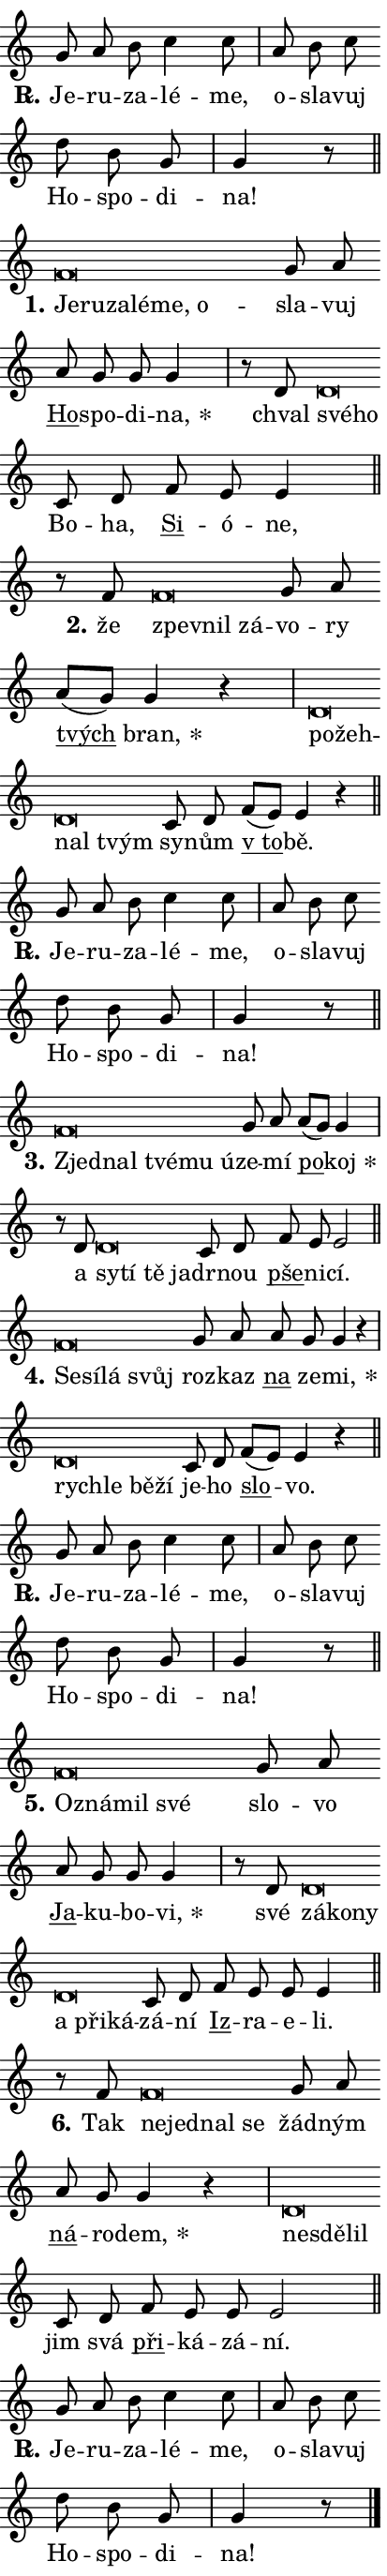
\version "2.24.0"
\header { tagline = "" }
\paper {
  indent = 0\cm
  top-margin = 0\cm
  right-margin = 0.13\cm % to fit lyric hyphens
  bottom-margin = 0\cm
  left-margin = 0\cm
  paper-width = 7\cm
  page-breaking = #ly:one-page-breaking
  system-system-spacing.basic-distance = #11
  score-system-spacing.basic-distance = #11
  ragged-last = ##f
}


%% Author: Thomas Morley
%% https://lists.gnu.org/archive/html/lilypond-user/2020-05/msg00002.html
#(define (line-position grob)
"Returns position of @var[grob} in current system:
   @code{'start}, if at first time-step
   @code{'end}, if at last time-step
   @code{'middle} otherwise
"
  (let* ((col (ly:item-get-column grob))
         (ln (ly:grob-object col 'left-neighbor))
         (rn (ly:grob-object col 'right-neighbor))
         (col-to-check-left (if (ly:grob? ln) ln col))
         (col-to-check-right (if (ly:grob? rn) rn col))
         (break-dir-left
           (and
             (ly:grob-property col-to-check-left 'non-musical #f)
             (ly:item-break-dir col-to-check-left)))
         (break-dir-right
           (and
             (ly:grob-property col-to-check-right 'non-musical #f)
             (ly:item-break-dir col-to-check-right))))
        (cond ((eqv? 1 break-dir-left) 'start)
              ((eqv? -1 break-dir-right) 'end)
              (else 'middle))))

#(define (tranparent-at-line-position vctor)
  (lambda (grob)
  "Relying on @code{line-position} select the relevant enry from @var{vctor}.
Used to determine transparency,"
    (case (line-position grob)
      ((end) (not (vector-ref vctor 0)))
      ((middle) (not (vector-ref vctor 1)))
      ((start) (not (vector-ref vctor 2))))))

noteHeadBreakVisibility =
#(define-music-function (break-visibility)(vector?)
"Makes @code{NoteHead}s transparent relying on @var{break-visibility}"
#{
  \override NoteHead.transparent =
    #(tranparent-at-line-position break-visibility)
#})

#(define delete-ledgers-for-transparent-note-heads
  (lambda (grob)
    "Reads whether a @code{NoteHead} is transparent.
If so this @code{NoteHead} is removed from @code{'note-heads} from
@var{grob}, which is supposed to be @code{LedgerLineSpanner}.
As a result ledgers are not printed for this @code{NoteHead}"
    (let* ((nhds-array (ly:grob-object grob 'note-heads))
           (nhds-list
             (if (ly:grob-array? nhds-array)
                 (ly:grob-array->list nhds-array)
                 '()))
           ;; Relies on the transparent-property being done before
           ;; Staff.LedgerLineSpanner.after-line-breaking is executed.
           ;; This is fragile ...
           (to-keep
             (remove
               (lambda (nhd)
                 (ly:grob-property nhd 'transparent #f))
               nhds-list)))
      ;; TODO find a better method to iterate over grob-arrays, similiar
      ;; to filter/remove etc for lists
      ;; For now rebuilt from scratch
      (set! (ly:grob-object grob 'note-heads)  '())
      (for-each
        (lambda (nhd)
          (ly:pointer-group-interface::add-grob grob 'note-heads nhd))
        to-keep))))

squashNotes = {
  \override NoteHead.X-extent = #'(-0.2 . 0.2)
  \override NoteHead.Y-extent = #'(-0.75 . 0)
  \override NoteHead.stencil =
    #(lambda (grob)
       (let ((pos (ly:grob-property grob 'staff-position)))
         (begin
           (if (< pos -7) (display "ERROR: Lower brevis then expected\n") (display "OK: Expected brevis position\n"))
           (if (<= pos -6) ly:text-interface::print ly:note-head::print))))
}
unSquashNotes = {
  \revert NoteHead.X-extent
  \revert NoteHead.Y-extent
  \revert NoteHead.stencil
}

hideNotes = \noteHeadBreakVisibility #begin-of-line-visible
unHideNotes = \noteHeadBreakVisibility #all-visible

% work-around for resetting accidentals
% https://lilypond.org/doc/v2.23/Documentation/notation/displaying-rhythms#unmetered-music
cadenzaMeasure = {
  \cadenzaOff
  \partial 1024 s1024
  \cadenzaOn
}

#(define-markup-command (accent layout props text) (markup?)
  "Underline accented syllable"
  (interpret-markup layout props
    #{\markup \override #'(offset . 4.3) \underline { #text }#}))

responsum = \markup \concat {
  "R" \hspace #-1.05 \path #0.1 #'((moveto 0 0.07) (lineto 0.9 0.8)) \hspace #0.05 "."
}

spaceSize = #0.6828661417322834 % exact space size for TeX Gyre Schola

\layout {
  \context {
    \Staff
    \remove "Time_signature_engraver"
    \override LedgerLineSpanner.after-line-breaking = #delete-ledgers-for-transparent-note-heads
  }
  \context {
    \Lyrics {
      \override LyricSpace.minimum-distance = \spaceSize
      \override LyricText.font-name = #"TeX Gyre Schola"
      \override LyricText.font-size = 1
      \override StanzaNumber.font-name = #"TeX Gyre Schola Bold"
      \override StanzaNumber.font-size = 1
    }
  }
  \context {
    \Score 
    \override NoteHead.text =
      #(lambda (grob) 
        (let ((pos (ly:grob-property grob 'staff-position)))
          #{\markup {
            \combine
              \halign #-0.55 \raise #(if (= pos -6) 0 0.5) \override #'(thickness . 2) \draw-line #'(3.2 . 0)
              \musicglyph "noteheads.sM1"
          }#}))
  }
}

% magnetic-lyrics.ily
%
%   written by
%     Jean Abou Samra <jean@abou-samra.fr>
%     Werner Lemberg <wl@gnu.org>
%
%   adapted by
%     Jiri Hon <jiri.hon@gmail.com>
%
% Version 2022-Apr-15

% https://www.mail-archive.com/lilypond-user@gnu.org/msg149350.html

#(define (Left_hyphen_pointer_engraver context)
   "Collect syllable-hyphen-syllable occurrences in lyrics and store
them in properties.  This engraver only looks to the left.  For
example, if the lyrics input is @code{foo -- bar}, it does the
following.

@itemize @bullet
@item
Set the @code{text} property of the @code{LyricHyphen} grob between
@q{foo} and @q{bar} to @code{foo}.

@item
Set the @code{left-hyphen} property of the @code{LyricText} grob with
text @q{foo} to the @code{LyricHyphen} grob between @q{foo} and
@q{bar}.
@end itemize

Use this auxiliary engraver in combination with the
@code{lyric-@/text::@/apply-@/magnetic-@/offset!} hook."
   (let ((hyphen #f)
         (text #f))
     (make-engraver
      (acknowledgers
       ((lyric-syllable-interface engraver grob source-engraver)
        (set! text grob)))
      (end-acknowledgers
       ((lyric-hyphen-interface engraver grob source-engraver)
        ;(when (not (grob::has-interface grob 'lyric-space-interface))
          (set! hyphen grob)));)
      ((stop-translation-timestep engraver)
       (when (and text hyphen)
         (ly:grob-set-object! text 'left-hyphen hyphen))
       (set! text #f)
       (set! hyphen #f)))))

#(define (lyric-text::apply-magnetic-offset! grob)
   "If the space between two syllables is less than the value in
property @code{LyricText@/.details@/.squash-threshold}, move the right
syllable to the left so that it gets concatenated with the left
syllable.

Use this function as a hook for
@code{LyricText@/.after-@/line-@/breaking} if the
@code{Left_@/hyphen_@/pointer_@/engraver} is active."
   (let ((hyphen (ly:grob-object grob 'left-hyphen #f)))
     (when hyphen
       (let ((left-text (ly:spanner-bound hyphen LEFT)))
         (when (grob::has-interface left-text 'lyric-syllable-interface)
           (let* ((common (ly:grob-common-refpoint grob left-text X))
                  (this-x-ext (ly:grob-extent grob common X))
                  (left-x-ext
                   (begin
                     ;; Trigger magnetism for left-text.
                     (ly:grob-property left-text 'after-line-breaking)
                     (ly:grob-extent left-text common X)))
                  ;; `delta` is the gap width between two syllables.
                  (delta (- (interval-start this-x-ext)
                            (interval-end left-x-ext)))
                  (details (ly:grob-property grob 'details))
                  (threshold (assoc-get 'squash-threshold details 0.2)))
             (when (< delta threshold)
               (let* (;; We have to manipulate the input text so that
                      ;; ligatures crossing syllable boundaries are not
                      ;; disabled.  For languages based on the Latin
                      ;; script this is essentially a beautification.
                      ;; However, for non-Western scripts it can be a
                      ;; necessity.
                      (lt (ly:grob-property left-text 'text))
                      (rt (ly:grob-property grob 'text))
                      (is-space (grob::has-interface hyphen 'lyric-space-interface))
                      (space (if is-space " " ""))
                      (extra-delta (if is-space spaceSize 0))
                      ;; Append new syllable.
                      (ltrt-space (if (and (string? lt) (string? rt))
                                (string-append lt space rt)
                                (make-concat-markup (list lt space rt))))
                      ;; Right-align `ltrt` to the right side.
                      (ltrt-space-markup (grob-interpret-markup
                               grob
                               (make-translate-markup
                                (cons (interval-length this-x-ext) 0)
                                (make-right-align-markup ltrt-space)))))
                 (begin
                   ;; Don't print `left-text`.
                   (ly:grob-set-property! left-text 'stencil #f)
                   ;; Set text and stencil (which holds all collected
                   ;; syllables so far) and shift it to the left.
                   (ly:grob-set-property! grob 'text ltrt-space)
                   (ly:grob-set-property! grob 'stencil ltrt-space-markup)
                   (ly:grob-translate-axis! grob (- (- delta extra-delta)) X))))))))))


#(define (lyric-hyphen::displace-bounds-first grob)
   ;; Make very sure this callback isn't triggered too early.
   (let ((left (ly:spanner-bound grob LEFT))
         (right (ly:spanner-bound grob RIGHT)))
     (ly:grob-property left 'after-line-breaking)
     (ly:grob-property right 'after-line-breaking)
     (ly:lyric-hyphen::print grob)))

squashThreshold = #0.4

\layout {
  \context {
    \Lyrics
    \consists #Left_hyphen_pointer_engraver
    \override LyricText.after-line-breaking =
      #lyric-text::apply-magnetic-offset!
    \override LyricHyphen.stencil = #lyric-hyphen::displace-bounds-first
    \override LyricText.details.squash-threshold = \squashThreshold
    \override LyricHyphen.minimum-distance = 0
    \override LyricHyphen.minimum-length = \squashThreshold
  }
}

squashText = \override LyricText.details.squash-threshold = 9999
unSquashText = \override LyricText.details.squash-threshold = \squashThreshold

leftText = \override LyricText.self-alignment-X = #LEFT
unLeftText = \revert LyricText.self-alignment-X

starOffset = #(lambda (grob) 
                (let ((x_offset (ly:self-alignment-interface::aligned-on-x-parent grob)))
                  (if (= x_offset 0) 0 (+ x_offset 1.2))))

star = #(define-music-function (syllable)(string?)
"Append star separator at the end of a syllable"
#{
  \once \override LyricText.X-offset = #starOffset
  \lyricmode { \markup {
    #syllable
    \override #'((font-name . "TeX Gyre Schola Bold")) \hspace #0.2 \lower #0.65 \larger "*"
  } }
#})

starAccent = #(define-music-function (syllable)(string?)
"Append star separator at the end of a syllable and make accent"
#{
  \once \override LyricText.X-offset = #starOffset
  \lyricmode { \markup {
    \accent #syllable
    \override #'((font-name . "TeX Gyre Schola Bold")) \hspace #0.2 \lower #0.65 \larger "*"
  } }
#})

breath = #(define-music-function (syllable)(string?)
"Append breathing indicator at the end of a syllable"
#{
  \lyricmode { \markup { #syllable "+" } }
#})

optionalBreath = #(define-music-function (syllable)(string?)
"Append optional breathing indicator at the end of a syllable"
#{
  \lyricmode { \markup { #syllable "(+)" } }
#})


\score {
    <<
        \new Voice = "melody" { \cadenzaOn \key c \major \relative { g'8 a b c4 c8 \cadenzaMeasure \bar "|" a b c \bar "" d b g \cadenzaMeasure \bar "|" g4 r8 \cadenzaMeasure \bar "||" \break } }
        \new Lyrics \lyricsto "melody" { \lyricmode { \set stanza = \responsum
Je -- ru -- za -- lé -- me, o -- sla -- vuj Ho -- spo -- di -- na! } }
    >>
    \layout {}
}

\score {
    <<
        \new Voice = "melody" { \cadenzaOn \key c \major \relative { \squashNotes f'\breve*1/16 \hideNotes \breve*1/16 \bar "" \breve*1/16 \bar "" \breve*1/16 \bar "" \breve*1/16 \breve*1/16 \bar "" \unHideNotes \unSquashNotes g8 a \bar "" a g g g4 \cadenzaMeasure \bar "|" r8 d \squashNotes d\breve*1/16 \hideNotes \breve*1/16 \bar "" \unHideNotes \unSquashNotes c8 d \bar "" f e e4 \cadenzaMeasure \bar "||" \break } }
        \new Lyrics \lyricsto "melody" { \lyricmode { \set stanza = "1."
\leftText Je -- \squashText ru -- za -- lé -- me, o -- \unLeftText \unSquashText sla -- vuj \markup \accent Ho -- spo -- di -- \star na, chval \leftText své -- \squashText ho \unLeftText \unSquashText Bo -- ha, \markup \accent Si -- ó -- ne, } }
    >>
    \layout {}
}

\score {
    <<
        \new Voice = "melody" { \cadenzaOn \key c \major \relative { r8 f' \squashNotes f\breve*1/16 \hideNotes \breve*1/16 \breve*1/16 \bar "" \unHideNotes \unSquashNotes g8 a \bar "" a[( g)] g4 r \cadenzaMeasure \bar "|" \squashNotes d\breve*1/16 \hideNotes \breve*1/16 \bar "" \breve*1/16 \breve*1/16 \bar "" \unHideNotes \unSquashNotes c8 d \bar "" f[( e)] e4 r \cadenzaMeasure \bar "||" \break } }
        \new Lyrics \lyricsto "melody" { \lyricmode { \set stanza = "2."
že \leftText zpev -- \squashText nil zá -- \unLeftText \unSquashText vo -- ry \markup \accent tvých \star bran, \leftText po -- \squashText žeh -- nal tvým \unLeftText \unSquashText sy -- nům \markup \accent "v to" -- bě. } }
    >>
    \layout {}
}

\score {
    <<
        \new Voice = "melody" { \cadenzaOn \key c \major \relative { g'8 a b c4 c8 \cadenzaMeasure \bar "|" a b c \bar "" d b g \cadenzaMeasure \bar "|" g4 r8 \cadenzaMeasure \bar "||" \break } }
        \new Lyrics \lyricsto "melody" { \lyricmode { \set stanza = \responsum
Je -- ru -- za -- lé -- me, o -- sla -- vuj Ho -- spo -- di -- na! } }
    >>
    \layout {}
}

\score {
    <<
        \new Voice = "melody" { \cadenzaOn \key c \major \relative { \squashNotes f'\breve*1/16 \hideNotes \breve*1/16 \bar "" \breve*1/16 \bar "" \breve*1/16 \breve*1/16 \bar "" \unHideNotes \unSquashNotes g8 a \bar "" a[( g)] g4 \cadenzaMeasure \bar "|" r8 d \squashNotes d\breve*1/16 \hideNotes \breve*1/16 \bar "" \breve*1/16 \breve*1/16 \bar "" \unHideNotes \unSquashNotes c8 d \bar "" f e e2 \cadenzaMeasure \bar "||" \break } }
        \new Lyrics \lyricsto "melody" { \lyricmode { \set stanza = "3."
\leftText Zjed -- \squashText nal tvé -- mu ú -- \unLeftText \unSquashText ze -- mí \markup \accent po -- \star koj a \leftText sy -- \squashText tí tě ja -- \unLeftText \unSquashText dr -- nou \markup \accent pše -- ni -- cí. } }
    >>
    \layout {}
}

\score {
    <<
        \new Voice = "melody" { \cadenzaOn \key c \major \relative { \squashNotes f'\breve*1/16 \hideNotes \breve*1/16 \bar "" \breve*1/16 \breve*1/16 \bar "" \unHideNotes \unSquashNotes g8 a \bar "" a g g4 r \cadenzaMeasure \bar "|" \squashNotes d\breve*1/16 \hideNotes \breve*1/16 \bar "" \breve*1/16 \breve*1/16 \bar "" \unHideNotes \unSquashNotes c8 d \bar "" f[( e)] e4 r \cadenzaMeasure \bar "||" \break } }
        \new Lyrics \lyricsto "melody" { \lyricmode { \set stanza = "4."
\leftText Se -- \squashText sí -- lá svůj \unLeftText \unSquashText roz -- kaz \markup \accent na ze -- \star mi, \leftText rych -- \squashText le bě -- ží \unLeftText \unSquashText je -- ho \markup \accent slo -- vo. } }
    >>
    \layout {}
}

\score {
    <<
        \new Voice = "melody" { \cadenzaOn \key c \major \relative { g'8 a b c4 c8 \cadenzaMeasure \bar "|" a b c \bar "" d b g \cadenzaMeasure \bar "|" g4 r8 \cadenzaMeasure \bar "||" \break } }
        \new Lyrics \lyricsto "melody" { \lyricmode { \set stanza = \responsum
Je -- ru -- za -- lé -- me, o -- sla -- vuj Ho -- spo -- di -- na! } }
    >>
    \layout {}
}

\score {
    <<
        \new Voice = "melody" { \cadenzaOn \key c \major \relative { \squashNotes f'\breve*1/16 \hideNotes \breve*1/16 \bar "" \breve*1/16 \breve*1/16 \bar "" \unHideNotes \unSquashNotes g8 a \bar "" a g g g4 \cadenzaMeasure \bar "|" r8 d \squashNotes d\breve*1/16 \hideNotes \breve*1/16 \bar "" \breve*1/16 \bar "" \breve*1/16 \bar "" \breve*1/16 \breve*1/16 \bar "" \unHideNotes \unSquashNotes c8 d \bar "" f e e e4 \cadenzaMeasure \bar "||" \break } }
        \new Lyrics \lyricsto "melody" { \lyricmode { \set stanza = "5."
\leftText Oz -- \squashText ná -- mil své \unLeftText \unSquashText slo -- vo \markup \accent Ja -- ku -- bo -- \star vi, své \leftText zá -- \squashText ko -- ny a při -- ká -- \unLeftText \unSquashText zá -- ní \markup \accent Iz -- ra -- e -- li. } }
    >>
    \layout {}
}

\score {
    <<
        \new Voice = "melody" { \cadenzaOn \key c \major \relative { r8 f' \squashNotes f\breve*1/16 \hideNotes \breve*1/16 \bar "" \breve*1/16 \breve*1/16 \bar "" \unHideNotes \unSquashNotes g8 a \bar "" a g g4 r \cadenzaMeasure \bar "|" \squashNotes d\breve*1/16 \hideNotes \breve*1/16 \breve*1/16 \bar "" \unHideNotes \unSquashNotes c8 d \bar "" f e e e2 \cadenzaMeasure \bar "||" \break } }
        \new Lyrics \lyricsto "melody" { \lyricmode { \set stanza = "6."
Tak \leftText ne -- \squashText jed -- nal se \unLeftText \unSquashText žád -- ným \markup \accent ná -- ro -- \star dem, \leftText ne -- \squashText sdě -- lil \unLeftText \unSquashText jim svá \markup \accent při -- ká -- zá -- ní. } }
    >>
    \layout {}
}

\score {
    <<
        \new Voice = "melody" { \cadenzaOn \key c \major \relative { g'8 a b c4 c8 \cadenzaMeasure \bar "|" a b c \bar "" d b g \cadenzaMeasure \bar "|" g4 r8 \cadenzaMeasure \bar "||" \break } \bar "|." }
        \new Lyrics \lyricsto "melody" { \lyricmode { \set stanza = \responsum
Je -- ru -- za -- lé -- me, o -- sla -- vuj Ho -- spo -- di -- na! } }
    >>
    \layout {}
}
